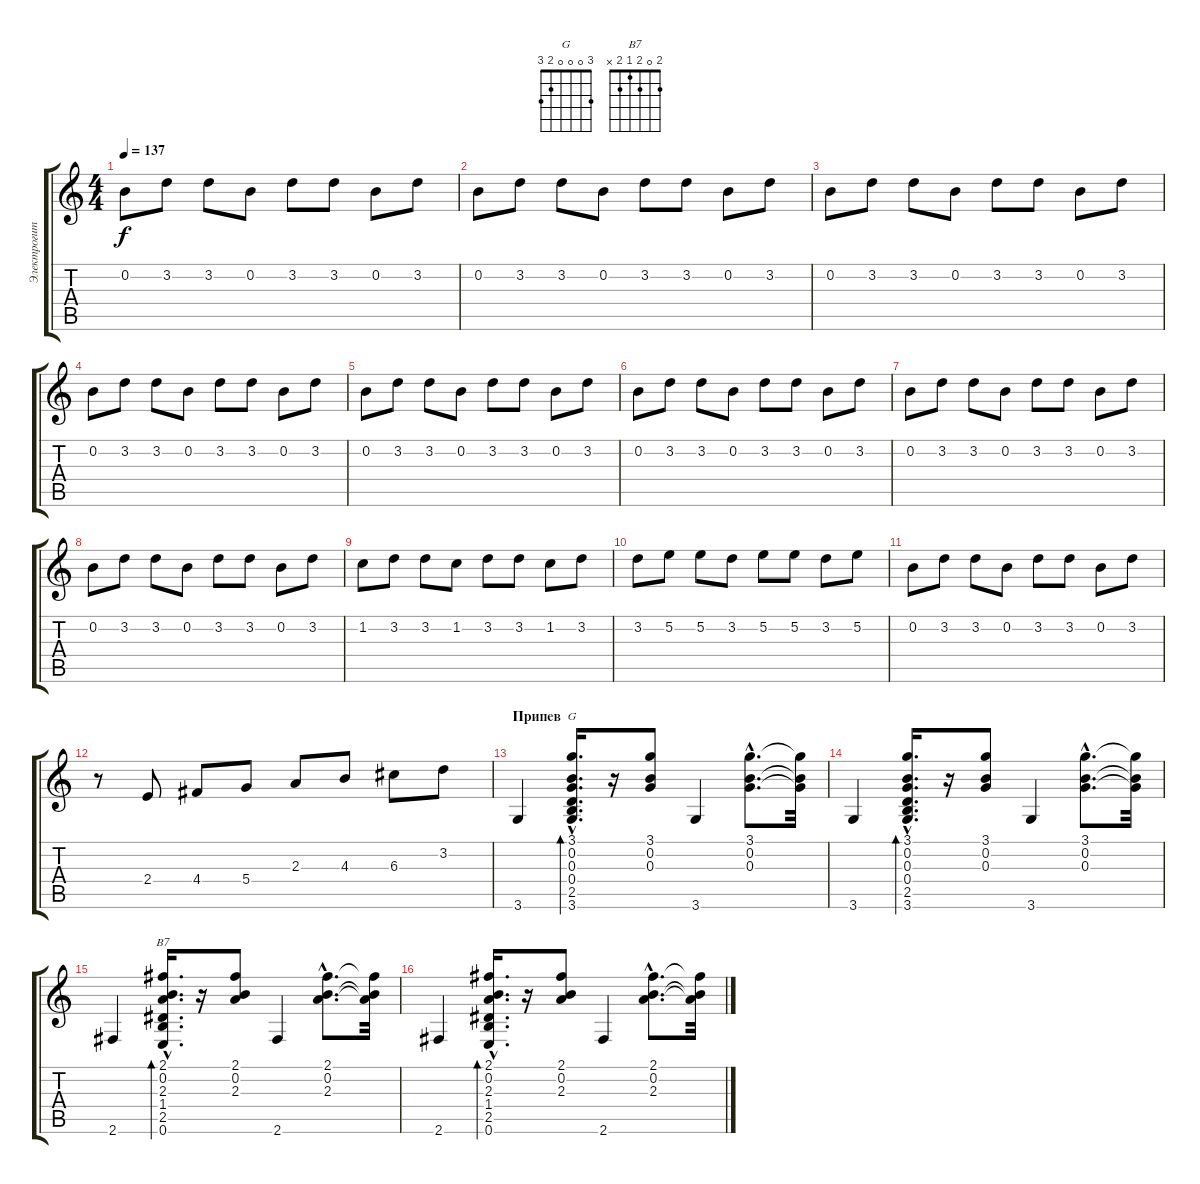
\track ("Электрогитара" "Электрогит") {instrument electricguitarclean}
\staff {score tabs}
\tuning (E4 B3 G3 D3 A2 E2) {hide}
\chord ("G" 3 0 0 0 2 3)
\chord ("B7" 2 0 2 1 2 x)
\ts (4 4)
\tempo 137
\clef g2
\ks c
0.2.8{dy f} 3.2.8 3.2.8 0.2.8 3.2.8 3.2.8 0.2.8 3.2.8 |
0.2.8 3.2.8 3.2.8 0.2.8 3.2.8 3.2.8 0.2.8 3.2.8 |
0.2.8 3.2.8 3.2.8 0.2.8 3.2.8 3.2.8 0.2.8 3.2.8 |
0.2.8 3.2.8 3.2.8 0.2.8 3.2.8 3.2.8 0.2.8 3.2.8 |
0.2.8 3.2.8 3.2.8 0.2.8 3.2.8 3.2.8 0.2.8 3.2.8 |
0.2.8 3.2.8 3.2.8 0.2.8 3.2.8 3.2.8 0.2.8 3.2.8 |
0.2.8 3.2.8 3.2.8 0.2.8 3.2.8 3.2.8 0.2.8 3.2.8 |
0.2.8 3.2.8 3.2.8 0.2.8 3.2.8 3.2.8 0.2.8 3.2.8 |
1.2.8 3.2.8 3.2.8 1.2.8 3.2.8 3.2.8 1.2.8 3.2.8 |
3.2.8 5.2.8 5.2.8 3.2.8 5.2.8 5.2.8 3.2.8 5.2.8 |
0.2.8 3.2.8 3.2.8 0.2.8 3.2.8 3.2.8 0.2.8 3.2.8 |
r.8 2.4.8 4.4.8 5.4.8 2.3.8 4.3.8 6.3.8 3.2.8 |
\section ("" "Припев")
3.6.4 (3.1{hac} 0.2{hac} 0.3{hac} 0.4{hac} 2.5{hac} 3.6{hac}).16{d bd 240 ch "G"} r.16 (3.1 0.2 0.3).8 3.6.4 (3.1{hac} 0.2{hac} 0.3{hac}).8{d} (3.1{t} 0.2{t} 0.3{t}).32 |
3.6.4 (3.1{hac} 0.2{hac} 0.3{hac} 0.4{hac} 2.5{hac} 3.6{hac}).16{d bd 240} r.16 (3.1 0.2 0.3).8 3.6.4 (3.1{hac} 0.2{hac} 0.3{hac}).8{d} (3.1{t} 0.2{t} 0.3{t}).32 |
2.6.4 (2.1{hac} 0.2{hac} 2.3{hac} 1.4{hac} 2.5{hac} 0.6{hac}).16{d bd 240 ch "B7"} r.16 (2.1 0.2 2.3).8 2.6.4 (2.1{hac} 0.2{hac} 2.3{hac}).8{d} (2.1{t} 0.2{t} 2.3{t}).32 |
2.6.4 (2.1{hac} 0.2{hac} 2.3{hac} 1.4{hac} 2.5{hac} 0.6{hac}).16{d bd 240} r.16 (2.1 0.2 2.3).8 2.6.4 (2.1{hac} 0.2{hac} 2.3{hac}).8{d} (2.1{t} 0.2{t} 2.3{t}).32
